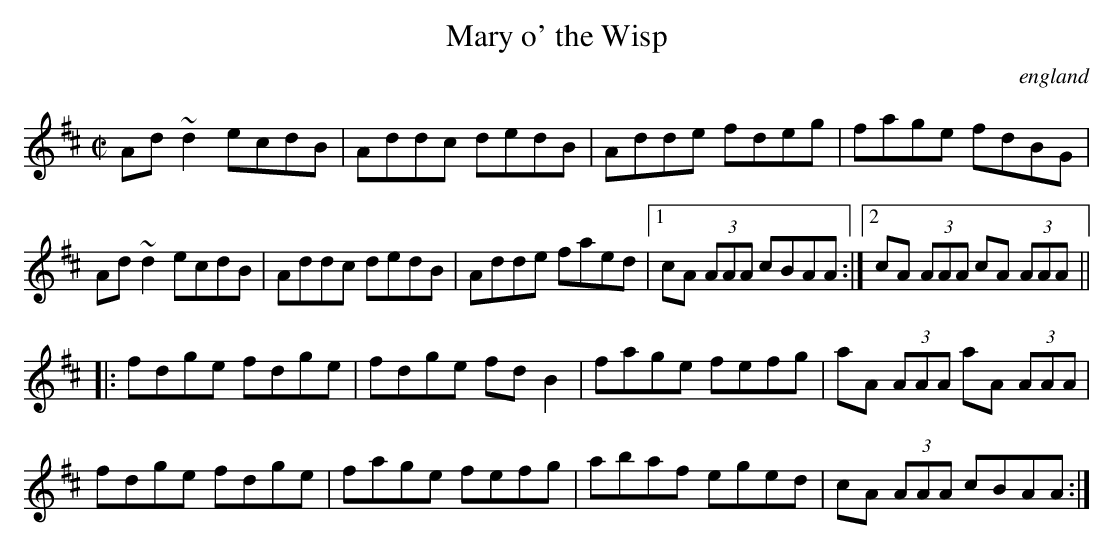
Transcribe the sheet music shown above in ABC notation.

X:1
T:Mary o' the Wisp
O:england
M:C|
K:D
Ad~d2 ecdB|Addc dedB|Adde fdeg|fage fdBG|
Ad~d2 ecdB|Addc dedB|Adde faed|1 cA (3AAA cBAA:|2 cA (3AAA cA (3AAA||
|:fdge fdge|fdge fdB2|fage fefg|aA (3AAA aA (3AAA|
fdge fdge|fage fefg|abaf eged|cA (3AAA cBAA:|
